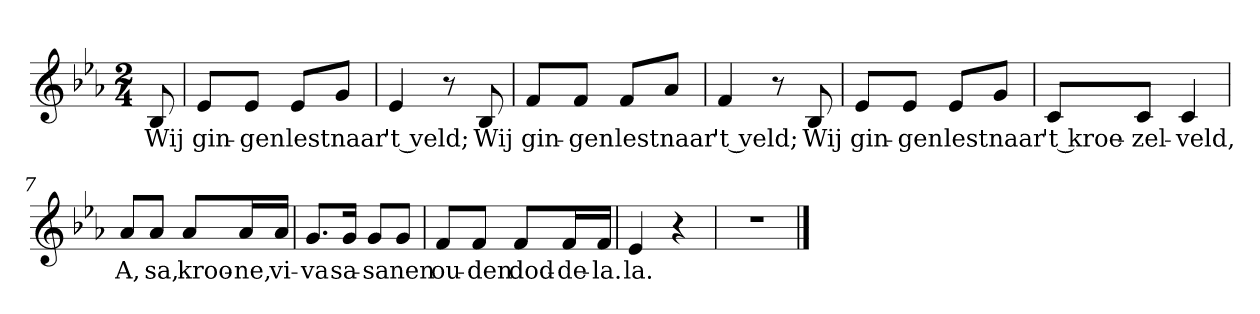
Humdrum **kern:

**kern	**text
*part1	*part1
*staff1	*staff1
*clefG2	*
*k[b-e-a-]	*
*E-:	*
*M2/4	*
*MM120	*
=	=
8B-	Wij
=1	=1
8e-/L	gin-
8e-/J	-gen
8e-/L	lest
8g/J	naar
=2	=2
4e-	't veld;
8r	.
8B-	Wij
=3	=3
8f/L	gin-
8f/J	-gen
8f/L	lest
8a-/J	naar
=4	=4
4f	't veld;
8r	.
8B-	Wij
=5	=5
8e-/L	gin-
8e-/J	-gen
8e-/L	lest
8g/J	naar
=6	=6
8c/L	't kroe-
8c/J	-zel-
4c	-veld,
=7	=7
8a-/L	A,
8a-/J	sa,
8a-/L	kroo-
16a-/L	-ne,
16a-/JJ	vi-
=8	=8
8.g/L	-va
16g/Jk	sa-
8g/L	-sa
8g/J	nen
=9	=9
8f/L	ou-
8f/J	-den
8f/L	dod-
16f/L	-de-
16f/JJ	-la.
=10	=10
4e-	la.
4r	.
=11	=11
2r	.
==	==
*-	*-
